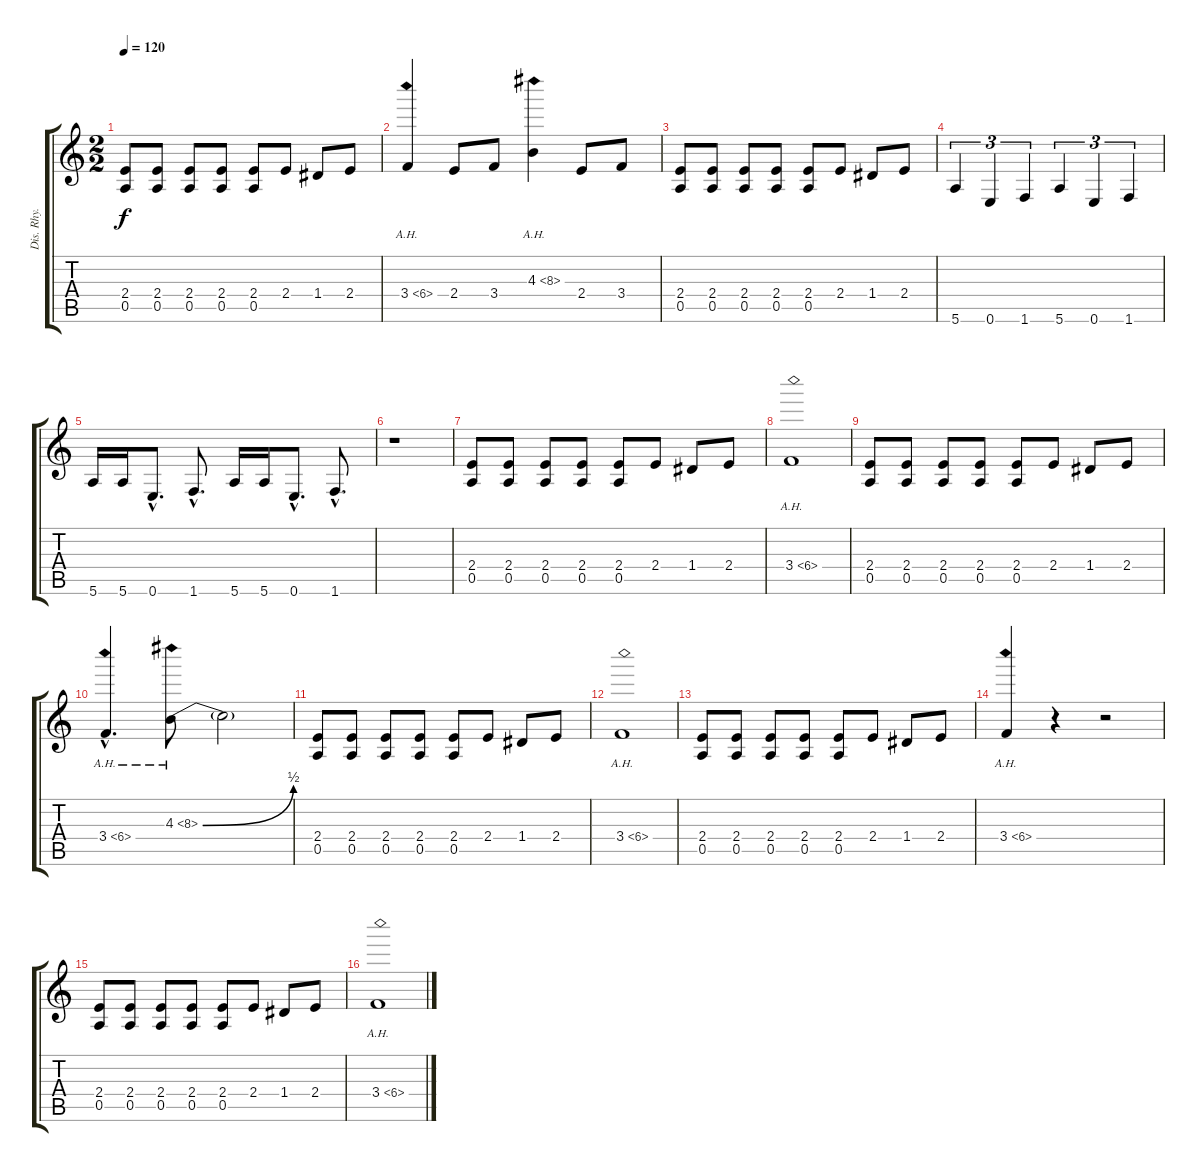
\track ("Dis. Rhy." "Dis. Rhy.") {instrument distortionguitar}
\staff {score tabs}
\tuning (E4 B3 G3 D3 A2 E2) {hide}
\ts (2 2)
\tempo 120
\clef g2
\ks c
(2.4 0.5).8{dy f} (2.4 0.5).8 (2.4 0.5).8 (2.4 0.5).8 (2.4 0.5).8 2.4.8 1.4.8 2.4.8 |
3.4{ah 3}.4 2.4.8 3.4.8 4.3{ah 4}.4 2.4.8 3.4.8 |
(2.4 0.5).8 (2.4 0.5).8 (2.4 0.5).8 (2.4 0.5).8 (2.4 0.5).8 2.4.8 1.4.8 2.4.8 |
5.6.4{tu (3 2)} 0.6.4{tu (3 2)} 1.6.4{tu (3 2)} 5.6.4{tu (3 2)} 0.6.4{tu (3 2)} 1.6.4{tu (3 2)} |
5.6.16 5.6.16 0.6{hac}.8{d} 1.6{hac}.8{d} 5.6.16 5.6.16 0.6{hac}.8{d} 1.6{hac}.8{d} |
r.1 |
(2.4 0.5).8 (2.4 0.5).8 (2.4 0.5).8 (2.4 0.5).8 (2.4 0.5).8 2.4.8 1.4.8 2.4.8 |
3.4{ah 3}.1 |
(2.4 0.5).8 (2.4 0.5).8 (2.4 0.5).8 (2.4 0.5).8 (2.4 0.5).8 2.4.8 1.4.8 2.4.8 |
3.4{ah 3 hac}.4{d} 4.3{be (bend 0 0 60 2) ah 4}.8 4.3{t}.2 |
(2.4 0.5).8 (2.4 0.5).8 (2.4 0.5).8 (2.4 0.5).8 (2.4 0.5).8 2.4.8 1.4.8 2.4.8 |
3.4{ah 3}.1 |
(2.4 0.5).8 (2.4 0.5).8 (2.4 0.5).8 (2.4 0.5).8 (2.4 0.5).8 2.4.8 1.4.8 2.4.8 |
3.4{ah 3}.4 r.4 r.2 |
(2.4 0.5).8 (2.4 0.5).8 (2.4 0.5).8 (2.4 0.5).8 (2.4 0.5).8 2.4.8 1.4.8 2.4.8 |
3.4{ah 3}.1
